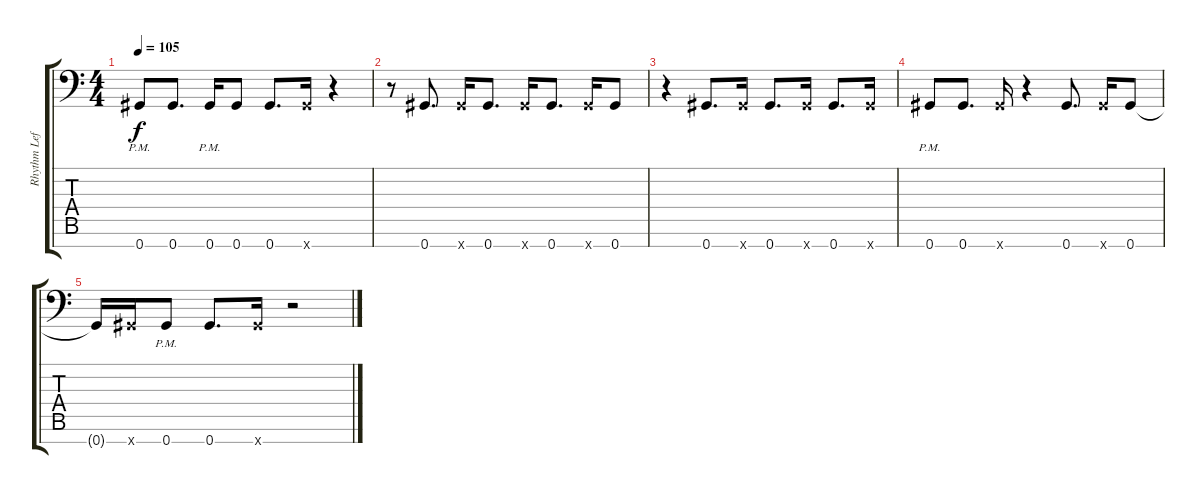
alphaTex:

\track ("Rhythm Left" "Rhythm Lef") {instrument overdrivenguitar}
\staff {score tabs}
\tuning (Eb4 Bb3 Gb3 Db3 Ab2 Eb2 Ab1) {hide}
\ts (4 4)
\tempo 105
\clef f4
\ks c
0.7{pm}.8{dy f} 0.7.8{d} 0.7{pm}.16 0.7.8 0.7.8{d} 0.7{x}.16 r.4 |
r.8 0.7.8{d} 0.7{x}.16 0.7.8{d} 0.7{x}.16 0.7.8{d} 0.7{x}.16 0.7.8 |
r.4 0.7.8{d} 0.7{x}.16 0.7.8{d} 0.7{x}.16 0.7.8{d} 0.7{x}.16 |
0.7{pm}.8 0.7.8{d} 0.7{x}.16 r.4 0.7.8{d} 0.7{x}.16 0.7.8 |
0.7{t}.16 0.7{x}.16 0.7{pm}.8 0.7.8{d} 0.7{x}.16 r.2
